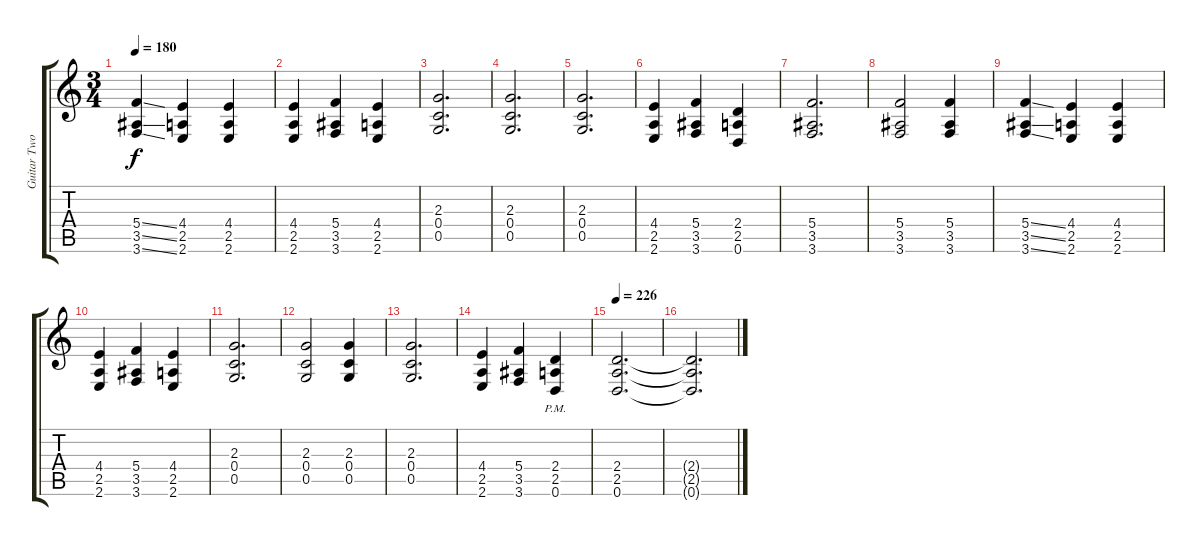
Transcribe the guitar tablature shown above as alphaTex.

\track ("Guitar Two" "Guitar Two") {instrument distortionguitar}
\staff {score tabs}
\tuning (D4 A3 F3 C3 G2 D2) {hide}
\ts (3 4)
\tempo 180
\clef g2
\ks c
(5.4{ss} 3.5{ss} 3.6{ss}).4{dy f} (4.4 2.5 2.6).4 (4.4 2.5 2.6).4 |
(4.4 2.5 2.6).4 (5.4 3.5 3.6).4 (4.4 2.5 2.6).4 |
(2.3 0.4 0.5).2{d} |
(2.3 0.4 0.5).2{d} |
(2.3 0.4 0.5).2{d} |
(4.4 2.5 2.6).4 (5.4 3.5 3.6).4 (2.4 2.5 0.6).4 |
(5.4 3.5 3.6).2{d} |
(5.4 3.5 3.6).2 (5.4 3.5 3.6).4 |
(5.4{ss} 3.5{ss} 3.6{ss}).4 (4.4 2.5 2.6).4 (4.4 2.5 2.6).4 |
(4.4 2.5 2.6).4 (5.4 3.5 3.6).4 (4.4 2.5 2.6).4 |
(2.3 0.4 0.5).2{d} |
(2.3 0.4 0.5).2 (2.3 0.4 0.5).4 |
(2.3 0.4 0.5).2{d} |
(4.4 2.5 2.6).4 (5.4 3.5 3.6).4 (2.4{pm} 2.5{pm} 0.6{pm}).4 |
\tempo 226
(2.4 2.5 0.6).2{d} |
(2.4{t} 2.5{t} 0.6{t}).2{d volume 3}
